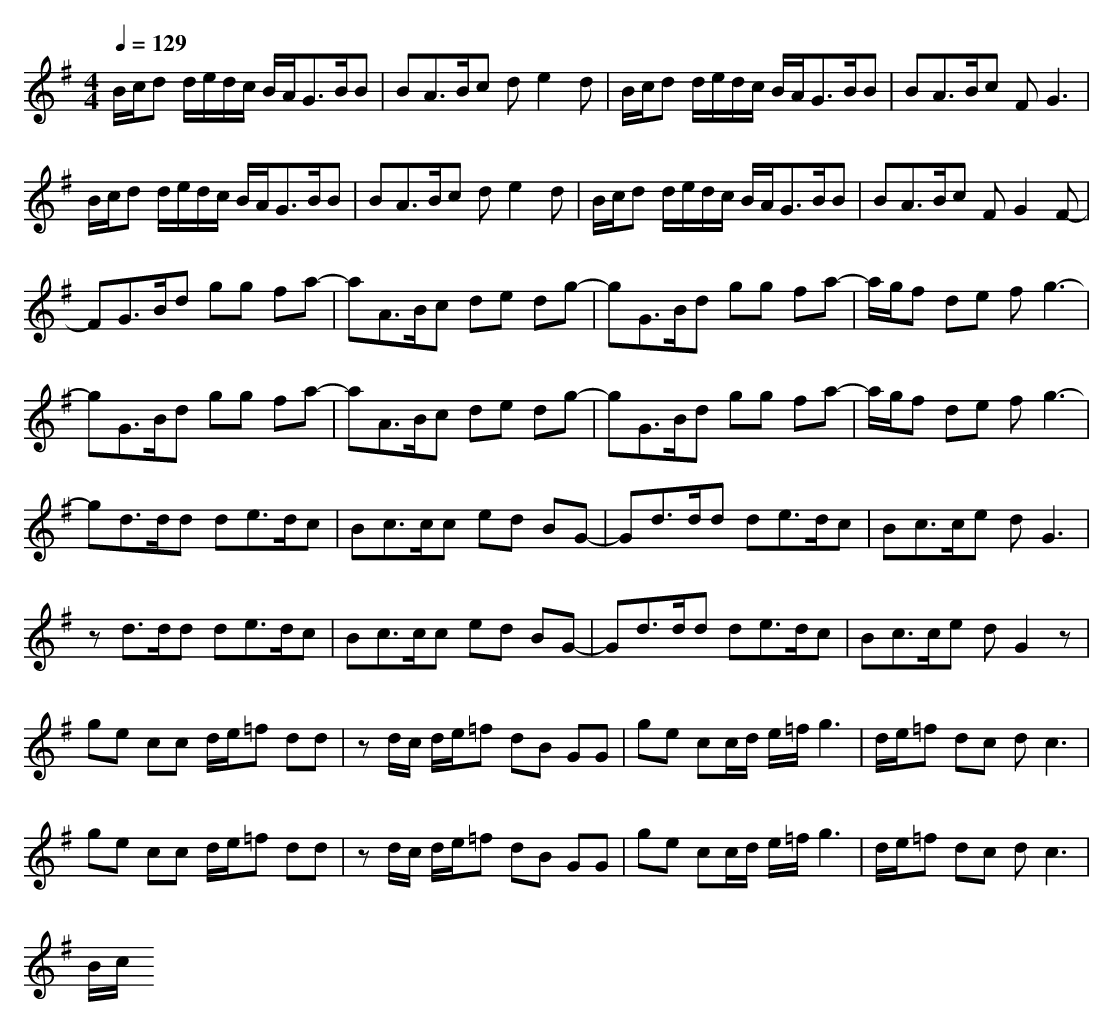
X:1
T:
M: 4/4
L: 1/8
Q:1/4=129
K:G % 1 sharps
B/2c/2d d/2e/2d/2c/2 B/2A<GB/2B|BA>Bc de2d|B/2c/2d d/2e/2d/2c/2 B/2A<GB/2B|BA>Bc F2<G2|
B/2c/2d d/2e/2d/2c/2 B/2A<GB/2B|BA>Bc de2d|B/2c/2d d/2e/2d/2c/2 B/2A<GB/2B|BA>Bc FG2F-|
FG>Bd gg fa-|aA>Bc de dg-|gG>Bd gg fa-|a/2g/2f de fg3-|
gG>Bd gg fa-|aA>Bc de dg-|gG>Bd gg fa-|a/2g/2f de fg3-|
gd>dd de>dc|Bc>cc ed BG-|Gd>dd de>dc|Bc>ce dG3|
zd>dd de>dc|Bc>cc ed BG-|Gd>dd de>dc|Bc>ce dG2z|
ge cc d/2e/2=f dd|zd/2c/2 d/2e/2=f dB GG|ge cc/2d/2 e/2=f/2g3|d/2e/2=f dc d2<c2|
ge cc d/2e/2=f dd|zd/2c/2 d/2e/2=f dB GG|ge cc/2d/2 e/2=f/2g3|d/2e/2=f dc d2<c2|
B/2c/2
